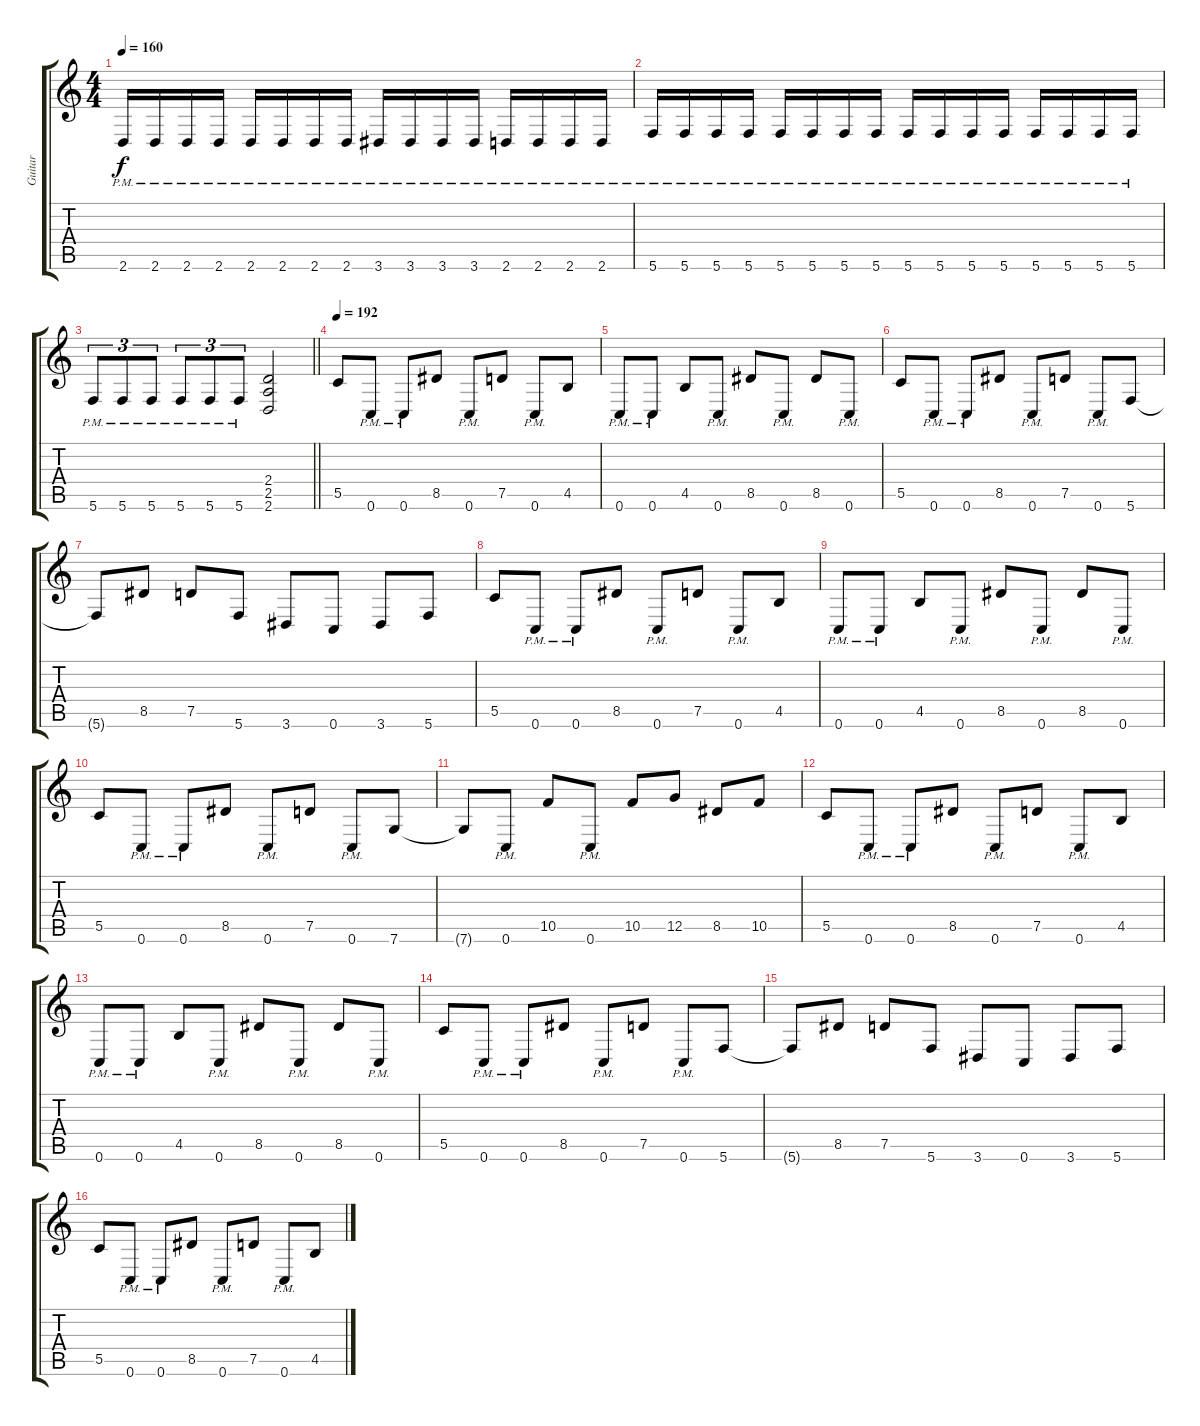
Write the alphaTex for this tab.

\track ("Guitar" "Guitar") {instrument distortionguitar}
\staff {score tabs}
\tuning (D4 A3 F3 C3 G2 C2) {hide}
\ts (4 4)
\tempo 160
\clef g2
\ks c
2.6{pm}.16{dy f} 2.6{pm}.16 2.6{pm}.16 2.6{pm}.16 2.6{pm}.16 2.6{pm}.16 2.6{pm}.16 2.6{pm}.16 3.6{pm}.16 3.6{pm}.16 3.6{pm}.16 3.6{pm}.16 2.6{pm}.16 2.6{pm}.16 2.6{pm}.16 2.6{pm}.16 |
5.6{pm}.16 5.6{pm}.16 5.6{pm}.16 5.6{pm}.16 5.6{pm}.16 5.6{pm}.16 5.6{pm}.16 5.6{pm}.16 5.6{pm}.16 5.6{pm}.16 5.6{pm}.16 5.6{pm}.16 5.6{pm}.16 5.6{pm}.16 5.6{pm}.16 5.6{pm}.16 |
\barLineRight lightlight
5.6{pm}.8{tu (3 2)} 5.6{pm}.8{tu (3 2)} 5.6{pm}.8{tu (3 2)} 5.6{pm}.8{tu (3 2)} 5.6{pm}.8{tu (3 2)} 5.6{pm}.8{tu (3 2)} (2.4 2.5 2.6).2 |
\section ("" "")
\tempo 192
5.5.8 0.6{pm}.8 0.6{pm}.8 8.5.8 0.6{pm}.8 7.5.8 0.6{pm}.8 4.5.8 |
0.6{pm}.8 0.6{pm}.8 4.5.8 0.6{pm}.8 8.5.8 0.6{pm}.8 8.5.8 0.6{pm}.8 |
5.5.8 0.6{pm}.8 0.6{pm}.8 8.5.8 0.6{pm}.8 7.5.8 0.6{pm}.8 5.6.8 |
5.6{t}.8 8.5.8 7.5.8 5.6.8 3.6.8 0.6.8 3.6.8 5.6.8 |
5.5.8 0.6{pm}.8 0.6{pm}.8 8.5.8 0.6{pm}.8 7.5.8 0.6{pm}.8 4.5.8 |
0.6{pm}.8 0.6{pm}.8 4.5.8 0.6{pm}.8 8.5.8 0.6{pm}.8 8.5.8 0.6{pm}.8 |
5.5.8 0.6{pm}.8 0.6{pm}.8 8.5.8 0.6{pm}.8 7.5.8 0.6{pm}.8 7.6.8 |
7.6{t}.8 0.6{pm}.8 10.5.8 0.6{pm}.8 10.5.8 12.5.8 8.5.8 10.5.8 |
5.5.8 0.6{pm}.8 0.6{pm}.8 8.5.8 0.6{pm}.8 7.5.8 0.6{pm}.8 4.5.8 |
0.6{pm}.8 0.6{pm}.8 4.5.8 0.6{pm}.8 8.5.8 0.6{pm}.8 8.5.8 0.6{pm}.8 |
5.5.8 0.6{pm}.8 0.6{pm}.8 8.5.8 0.6{pm}.8 7.5.8 0.6{pm}.8 5.6.8 |
5.6{t}.8 8.5.8 7.5.8 5.6.8 3.6.8 0.6.8 3.6.8 5.6.8 |
5.5.8 0.6{pm}.8 0.6{pm}.8 8.5.8 0.6{pm}.8 7.5.8 0.6{pm}.8 4.5.8
